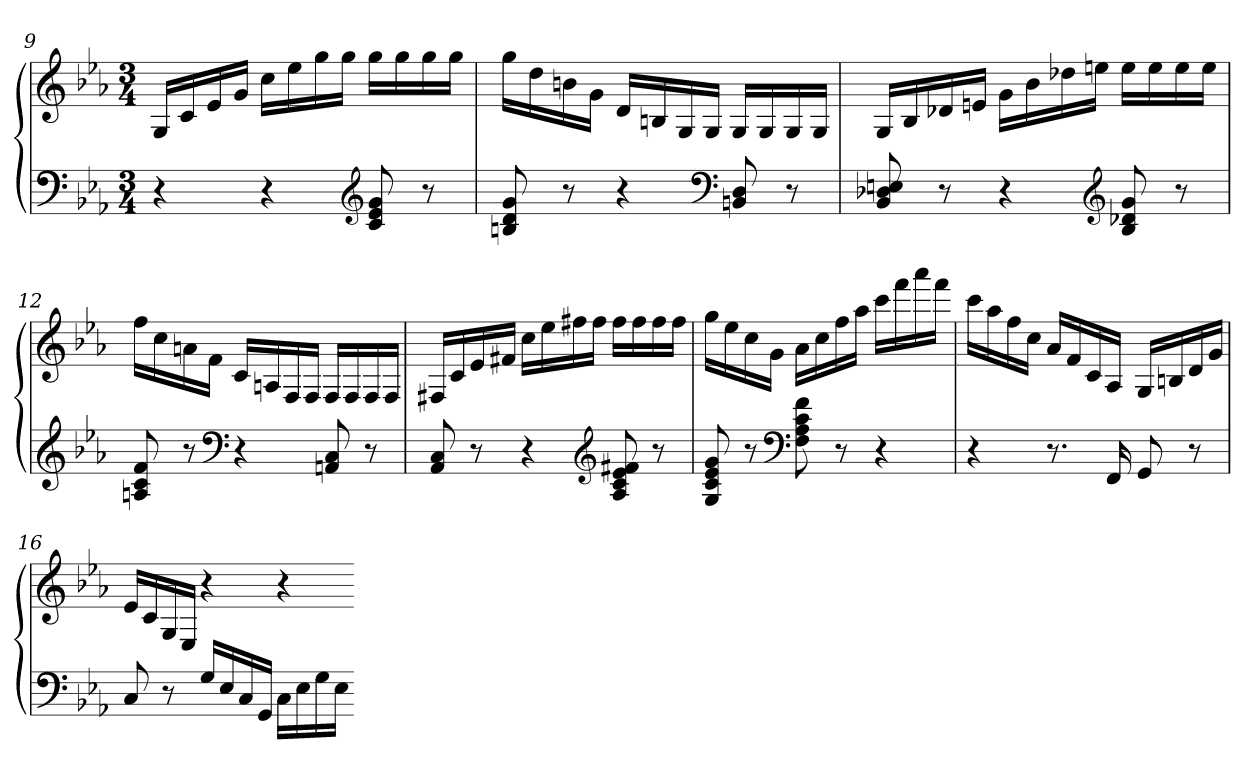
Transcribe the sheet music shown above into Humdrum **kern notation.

**kern	**kern
*part1	*part1
*staff2	*staff1
*clefF4	*clefG2
*k[b-e-a-]	*k[b-e-a-]
*c:	*c:
*M3/4	*M3/4
=9	=9
4r	16GLL
.	16c
.	16e-
.	16gJJ
4r	16ccLL
.	16ee-
.	16gg
.	16ggJJ
*clefG2	*
8c 8e- 8g	16ggLL
.	16gg
8r	16gg
.	16ggJJ
=10	=10
8Bn 8d 8g	16ggLL
.	16dd
8r	16bn
.	16gJJ
4r	16dLL
.	16Bn
.	16G
.	16GJJ
*clefF4	*
8BBn 8D	16GLL
.	16G
8r	16G
.	16GJJ
=11	=11
8BB- 8D-X 8En	16GLL
.	16B-
8r	16d-X
.	16enJJ
4r	16gLL
.	16b-
.	16dd-X
.	16eenJJ
*clefG2	*
8B- 8d-X 8g	16eeLL
.	16ee
8r	16ee
.	16eeJJ
=12	=12
8An 8c 8f	16ffLL
.	16cc
8r	16an
.	16fJJ
*clefF4	*
4r	16cLL
.	16An
.	16F
.	16FJJ
8AAn 8C	16FLL
.	16F
8r	16F
.	16FJJ
=13	=13
8AA- 8C	16F#XLL
.	16c
8r	16e-
.	16f#XJJ
4r	16ccLL
.	16ee-
.	16ff#X
.	16ff#JJ
*clefG2	*
8A- 8c 8e- 8f#X	16ff#LL
.	16ff#
8r	16ff#
.	16ff#JJ
=14	=14
8G 8c 8e- 8g	16ggLL
.	16ee-
8r	16cc
.	16gJJ
*clefF4	*
8F 8A- 8c 8f	16a-LL
.	16cc
8r	16ff
.	16aa-JJ
4r	16cccLL
.	16fff
.	16aaa-
.	16fffJJ
=15	=15
4r	16cccLL
.	16aa-
.	16ff
.	16ccJJ
8.r	16a-LL
.	16f
.	16c
16FF	16A-JJ
8GG	16GLL
.	16Bn
8r	16d
.	16gJJ
=16	=16
8C	16e-LL
.	16c
8r	16G
.	16E-JJ
16GLL	4r
16E-	.
16C	.
16GGJJ	.
16CLL	4r
16E-	.
16G	.
16E-JJ	.
=-	=-
*-	*-
